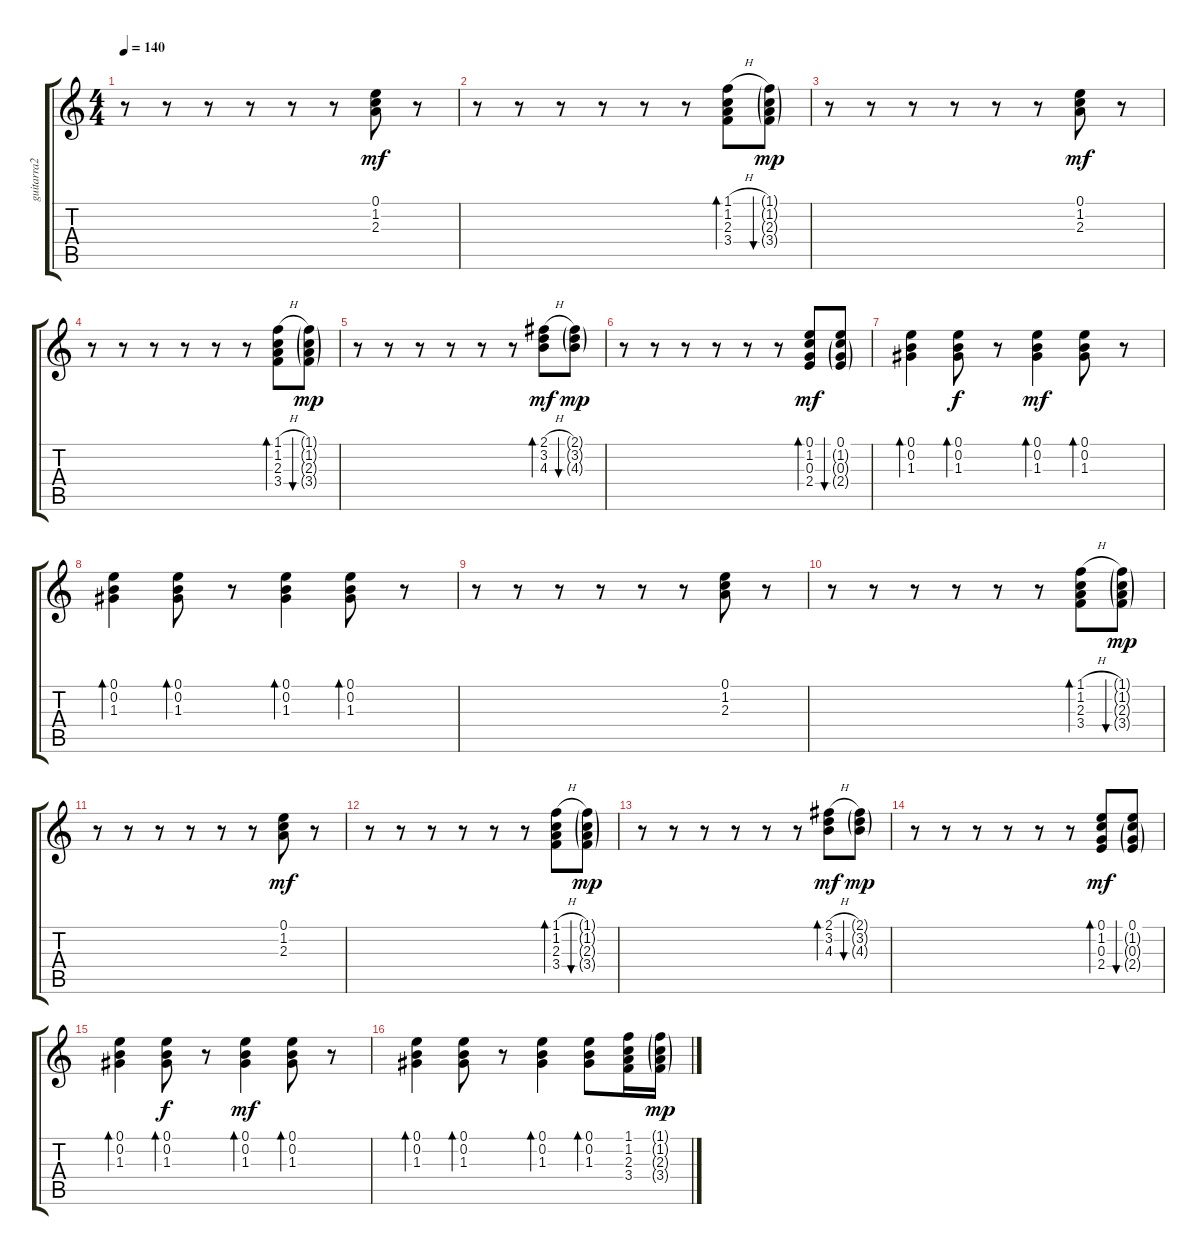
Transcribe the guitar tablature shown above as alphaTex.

\track ("guitarra2" "guitarra2") {instrument electricguitarclean}
\staff {score tabs}
\tuning (E4 B3 G3 D3 A2 E2) {hide}
\ts (4 4)
\tempo 140
\clef g2
\ks c
r.8{dy mf} r.8 r.8 r.8 r.8 r.8 (0.1 1.2 2.3).8 r.8 |
r.8 r.8 r.8 r.8 r.8 r.8 (1.1{h} 1.2 2.3 3.4).8{bd 30} (1.1{g} 1.2{g} 2.3{g} 3.4{g}).8{bu 30 dy mp} |
r.8 r.8 r.8 r.8 r.8 r.8 (0.1 1.2 2.3).8{dy mf} r.8 |
r.8 r.8 r.8 r.8 r.8 r.8 (1.1{h} 1.2 2.3 3.4).8{bd 30} (1.1{g} 1.2{g} 2.3{g} 3.4{g}).8{bu 30 dy mp} |
r.8 r.8 r.8 r.8 r.8 r.8 (2.1{h} 3.2 4.3).8{bd 60 dy mf} (2.1{g} 3.2{g} 4.3{g}).8{bu 60 dy mp} |
r.8 r.8 r.8 r.8 r.8 r.8 (0.1 1.2 0.3 2.4).8{bd 30 dy mf} (0.1 1.2{g} 0.3{g} 2.4{g}).8{bu 30} |
(0.1 0.2 1.3).4{bd 60} (0.1 0.2 1.3).8{bd 60 dy f} r.8 (0.1 0.2 1.3).4{bd 60 dy mf} (0.1 0.2 1.3).8{bd 60} r.8 |
(0.1 0.2 1.3).4{bd 60} (0.1 0.2 1.3).8{bd 60} r.8 (0.1 0.2 1.3).4{bd 60} (0.1 0.2 1.3).8{bd 60} r.8 |
r.8 r.8 r.8 r.8 r.8 r.8 (0.1 1.2 2.3).8 r.8 |
r.8 r.8 r.8 r.8 r.8 r.8 (1.1{h} 1.2 2.3 3.4).8{bd 30} (1.1{g} 1.2{g} 2.3{g} 3.4{g}).8{bu 30 dy mp} |
r.8 r.8 r.8 r.8 r.8 r.8 (0.1 1.2 2.3).8{dy mf} r.8 |
r.8 r.8 r.8 r.8 r.8 r.8 (1.1{h} 1.2 2.3 3.4).8{bd 30} (1.1{g} 1.2{g} 2.3{g} 3.4{g}).8{bu 30 dy mp} |
r.8 r.8 r.8 r.8 r.8 r.8 (2.1{h} 3.2 4.3).8{bd 60 dy mf} (2.1{g} 3.2{g} 4.3{g}).8{bu 60 dy mp} |
r.8 r.8 r.8 r.8 r.8 r.8 (0.1 1.2 0.3 2.4).8{bd 30 dy mf} (0.1 1.2{g} 0.3{g} 2.4{g}).8{bu 30} |
(0.1 0.2 1.3).4{bd 60} (0.1 0.2 1.3).8{bd 60 dy f} r.8 (0.1 0.2 1.3).4{bd 60 dy mf} (0.1 0.2 1.3).8{bd 60} r.8 |
(0.1 0.2 1.3).4{bd 60} (0.1 0.2 1.3).8{bd 60} r.8 (0.1 0.2 1.3).4{bd 60} (0.1 0.2 1.3).8{bd 60} (1.1 1.2 2.3 3.4).16 (1.1{g} 1.2{g} 2.3{g} 3.4{g}).16{dy mp}
